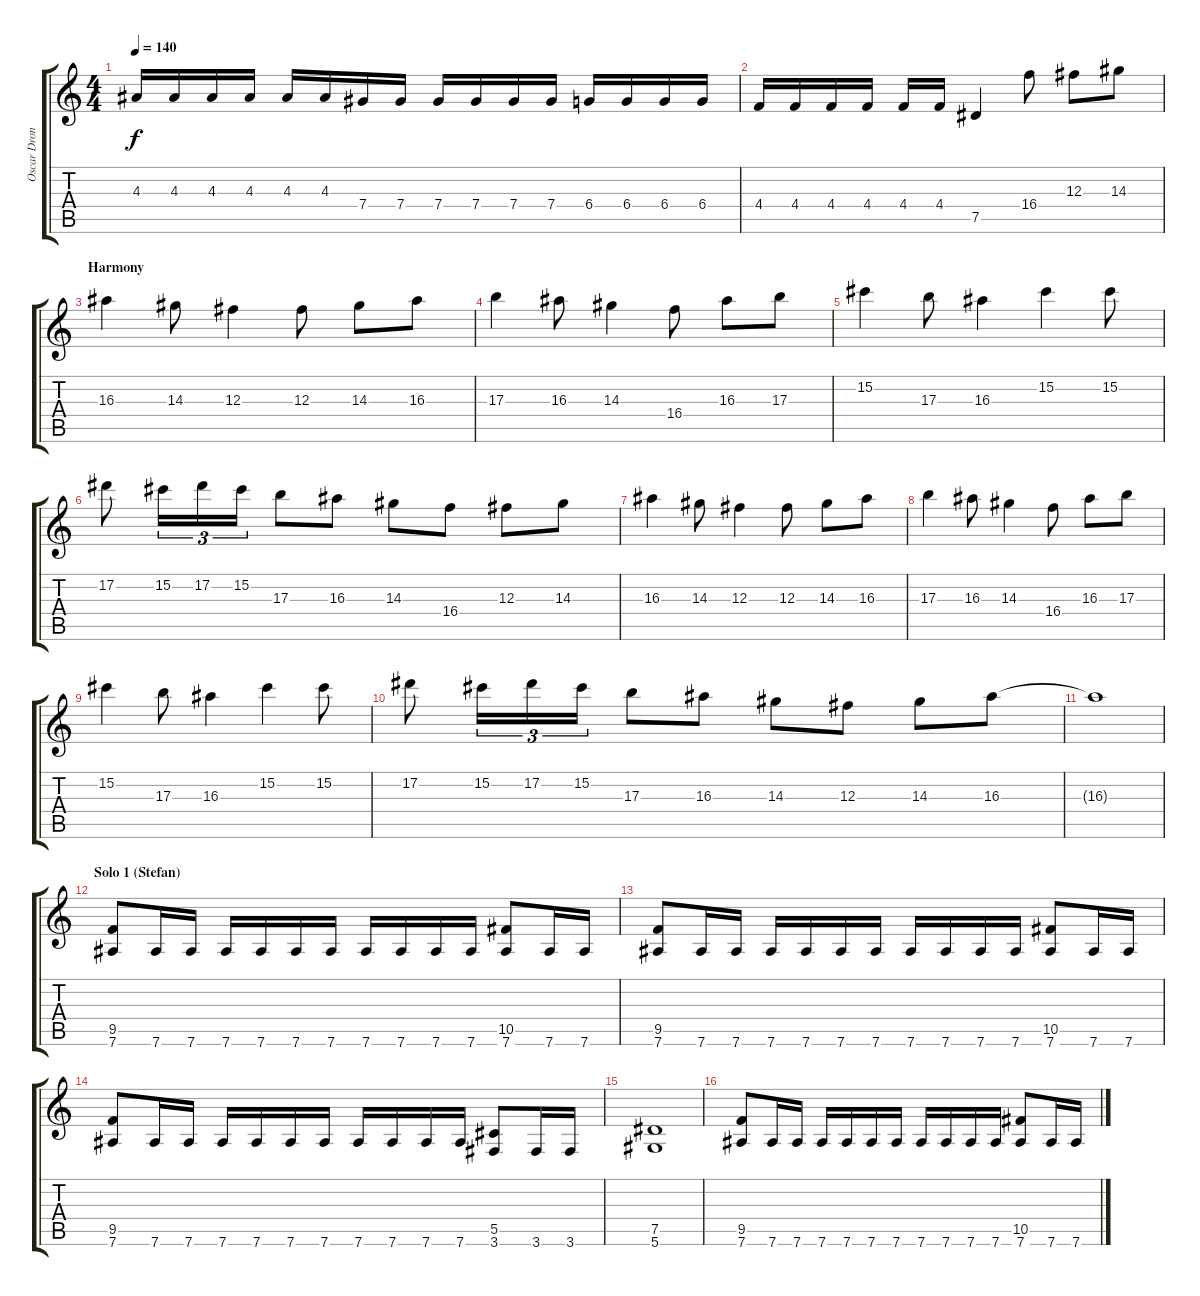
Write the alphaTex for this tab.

\track ("Oscar Dronjak :: Guitar 2" "Oscar Dron") {instrument distortionguitar}
\staff {score tabs}
\tuning (Eb4 Bb3 Gb3 Db3 Ab2 Eb2) {hide}
\ts (4 4)
\tempo 140
\clef g2
\ks c
4.3.16{dy f} 4.3.16 4.3.16 4.3.16 4.3.16 4.3.16 7.4.16 7.4.16 7.4.16 7.4.16 7.4.16 7.4.16 6.4.16 6.4.16 6.4.16 6.4.16 |
4.4.16 4.4.16 4.4.16 4.4.16 4.4.16 4.4.16 7.5.4 16.4.8 12.3.8 14.3.8 |
\section ("" "Harmony ")
16.3.4 14.3.8 12.3.4 12.3.8 14.3.8 16.3.8 |
17.3.4 16.3.8 14.3.4 16.4.8 16.3.8 17.3.8 |
15.2.4 17.3.8 16.3.4 15.2.4 15.2.8 |
17.2.8 15.2.16{tu (3 2)} 17.2.16{tu (3 2)} 15.2.16{tu (3 2)} 17.3.8 16.3.8 14.3.8 16.4.8 12.3.8 14.3.8 |
16.3.4 14.3.8 12.3.4 12.3.8 14.3.8 16.3.8 |
17.3.4 16.3.8 14.3.4 16.4.8 16.3.8 17.3.8 |
15.2.4 17.3.8 16.3.4 15.2.4 15.2.8 |
17.2.8 15.2.16{tu (3 2)} 17.2.16{tu (3 2)} 15.2.16{tu (3 2)} 17.3.8 16.3.8 14.3.8 12.3.8 14.3.8 16.3.8 |
16.3{t}.1{volume 10} |
\section ("" "Solo 1 (Stefan)")
(9.5 7.6).8{volume 14} 7.6.16 7.6.16 7.6.16 7.6.16 7.6.16 7.6.16 7.6.16 7.6.16 7.6.16 7.6.16 (10.5 7.6).8 7.6.16 7.6.16 |
(9.5 7.6).8{volume 14} 7.6.16 7.6.16 7.6.16 7.6.16 7.6.16 7.6.16 7.6.16 7.6.16 7.6.16 7.6.16 (10.5 7.6).8 7.6.16 7.6.16 |
(9.5 7.6).8{volume 14} 7.6.16 7.6.16 7.6.16 7.6.16 7.6.16 7.6.16 7.6.16 7.6.16 7.6.16 7.6.16 (5.5 3.6).8 3.6.16 3.6.16 |
(7.5 5.6).1 |
(9.5 7.6).8{volume 14} 7.6.16 7.6.16 7.6.16 7.6.16 7.6.16 7.6.16 7.6.16 7.6.16 7.6.16 7.6.16 (10.5 7.6).8 7.6.16 7.6.16
